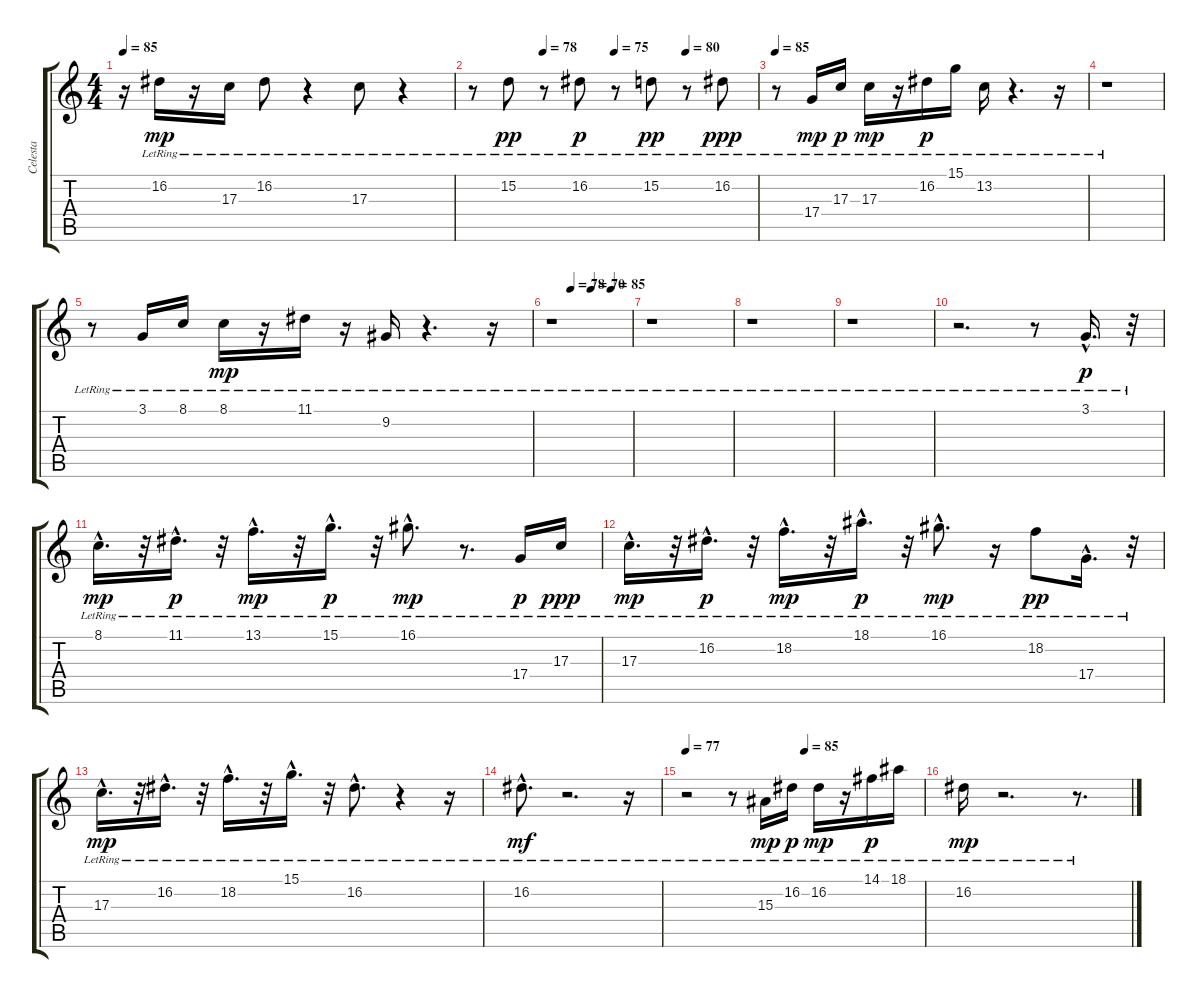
\track ("Celesta" "Celesta") {instrument vibraphone}
\staff {score tabs}
\tuning (E4 B3 G3 D3 A2 E2) {hide}
\ts (4 4)
\tempo 85
\clef g2
\ks c
r.16{dy mp} 16.2{lr}.16 r.16 17.3{lr}.16 16.2{lr}.8 r.4 17.3{lr}.8 r.4 |
\tempo (78 0.25)
\tempo (75 0.5)
\tempo (80 0.75)
r.8 15.2{lr}.8{dy pp} r.8 16.2{lr}.8{dy p} r.8 15.2{lr}.8{dy pp} r.8 16.2{lr}.8{dy ppp} |
\tempo 85
r.8 17.4{lr}.16{dy mp} 17.3{lr}.16{dy p} 17.3{lr}.16{dy mp} r.16 16.2{lr}.16{dy p} 15.1{lr}.16 13.2{lr}.16 r.4{d} r.16 |
r.1 |
r.8 3.1{lr}.16 8.1{lr}.16 8.1{lr}.16{dy mp} r.16 11.1{lr}.16 r.16 9.2{lr}.16 r.4{d} r.16 |
\tempo (78 0.25)
\tempo (70 0.5)
\tempo (85 0.75)
r.1 |
r.1 |
r.1 |
r.1 |
r.2{d} r.8 3.1{hac lr}.16{d dy p} r.32 |
8.1{hac lr}.16{d dy mp} r.32 11.1{hac lr}.16{d dy p} r.32 13.1{hac lr}.16{d dy mp} r.32 15.1{hac lr}.16{d dy p} r.32 16.1{hac lr}.8{d dy mp} r.8{d} 17.4{lr}.16{dy p} 17.3{lr}.16{dy ppp} |
17.3{hac lr}.16{d dy mp} r.32 16.2{hac lr}.16{d dy p} r.32 18.2{hac lr}.16{d dy mp} r.32 18.1{hac lr}.16{d dy p} r.32 16.1{hac lr}.8{d dy mp} r.16 18.2{lr}.8{dy pp} 17.4{hac lr}.16{d} r.32 |
17.3{hac lr}.16{d dy mp} r.32 16.2{hac lr}.16{d} r.32 18.2{hac lr}.16{d} r.32 15.1{hac lr}.16{d} r.32 16.2{hac lr}.8{d} r.4 r.16 |
16.2{hac lr}.8{d dy mf} r.2{d} r.16 |
\tempo 77
\tempo (85 0.5)
r.2 r.8 15.3{lr}.16{dy mp} 16.2{lr}.16{dy p} 16.2{lr}.16{dy mp} r.16 14.1{lr}.16{dy p} 18.1{lr}.16 |
16.2{lr}.16{dy mp} r.2{d} r.8{d}
